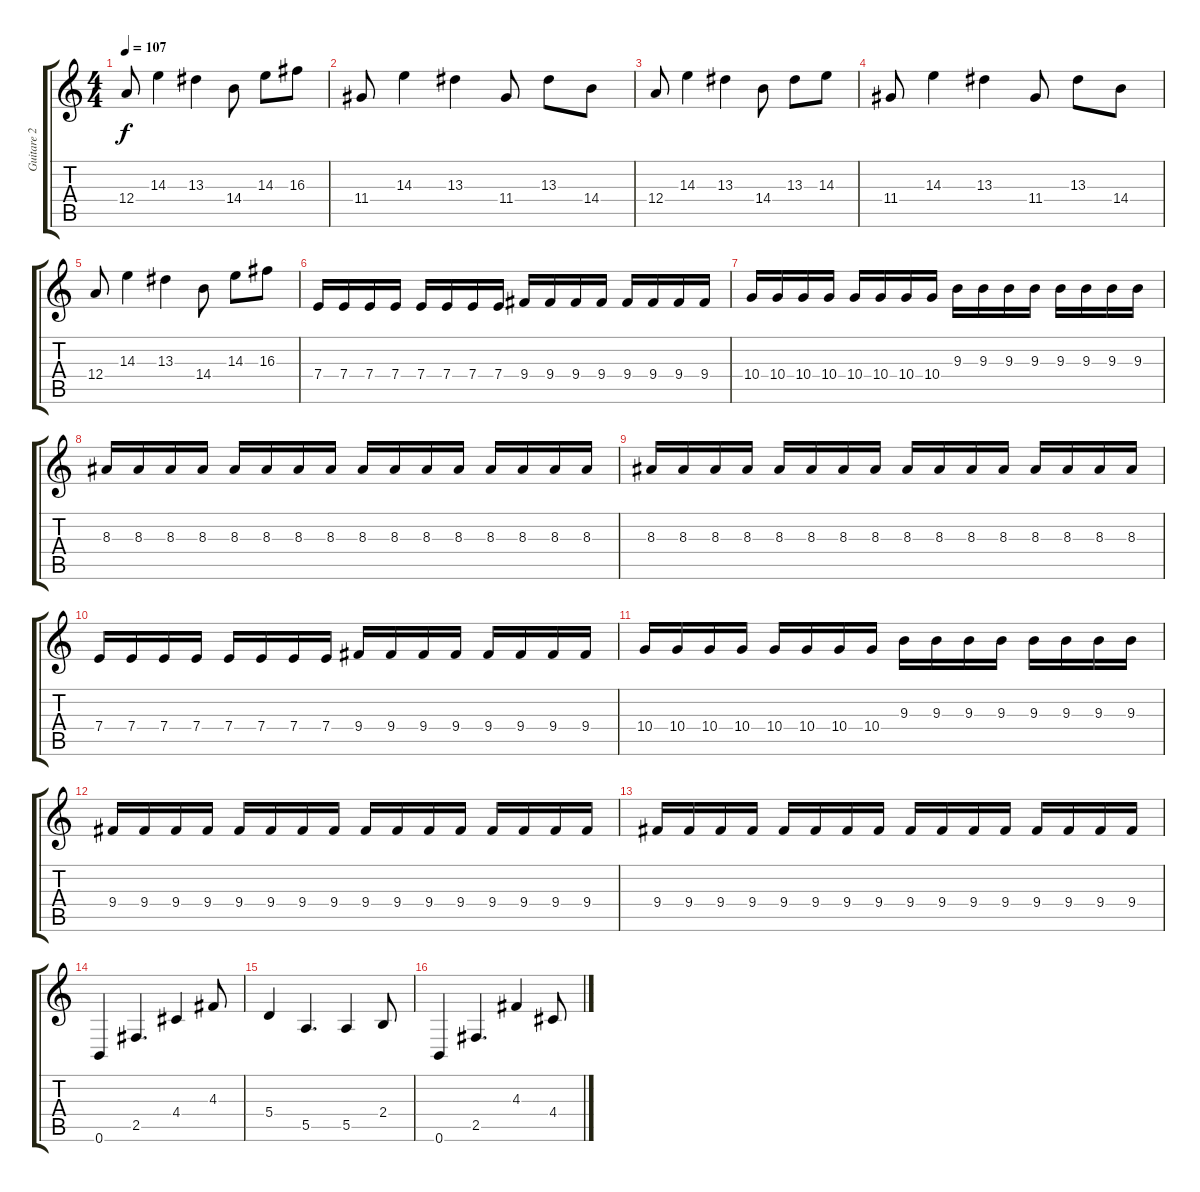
\track ("Guitare 2" "Guitare 2") {instrument distortionguitar}
\staff {score tabs}
\tuning (B3 Gb3 D3 A2 E2 B1) {hide}
\ts (4 4)
\tempo 107
\clef g2
\ks c
12.4.8{dy f} 14.3.4 13.3.4 14.4.8 14.3.8 16.3.8 |
11.4.8 14.3.4 13.3.4 11.4.8 13.3.8 14.4.8 |
12.4.8 14.3.4 13.3.4 14.4.8 13.3.8 14.3.8 |
11.4.8 14.3.4 13.3.4 11.4.8 13.3.8 14.4.8 |
12.4.8 14.3.4 13.3.4 14.4.8 14.3.8 16.3.8 |
7.4.16 7.4.16 7.4.16 7.4.16 7.4.16 7.4.16 7.4.16 7.4.16 9.4.16 9.4.16 9.4.16 9.4.16 9.4.16 9.4.16 9.4.16 9.4.16 |
10.4.16 10.4.16 10.4.16 10.4.16 10.4.16 10.4.16 10.4.16 10.4.16 9.3.16 9.3.16 9.3.16 9.3.16 9.3.16 9.3.16 9.3.16 9.3.16 |
8.3.16 8.3.16 8.3.16 8.3.16 8.3.16 8.3.16 8.3.16 8.3.16 8.3.16 8.3.16 8.3.16 8.3.16 8.3.16 8.3.16 8.3.16 8.3.16 |
8.3.16 8.3.16 8.3.16 8.3.16 8.3.16 8.3.16 8.3.16 8.3.16 8.3.16 8.3.16 8.3.16 8.3.16 8.3.16 8.3.16 8.3.16 8.3.16 |
7.4.16 7.4.16 7.4.16 7.4.16 7.4.16 7.4.16 7.4.16 7.4.16 9.4.16 9.4.16 9.4.16 9.4.16 9.4.16 9.4.16 9.4.16 9.4.16 |
10.4.16 10.4.16 10.4.16 10.4.16 10.4.16 10.4.16 10.4.16 10.4.16 9.3.16 9.3.16 9.3.16 9.3.16 9.3.16 9.3.16 9.3.16 9.3.16 |
9.4.16 9.4.16 9.4.16 9.4.16 9.4.16 9.4.16 9.4.16 9.4.16 9.4.16 9.4.16 9.4.16 9.4.16 9.4.16 9.4.16 9.4.16 9.4.16 |
9.4.16 9.4.16 9.4.16 9.4.16 9.4.16 9.4.16 9.4.16 9.4.16 9.4.16 9.4.16 9.4.16 9.4.16 9.4.16 9.4.16 9.4.16 9.4.16 |
0.6.4 2.5.4{d} 4.4.4 4.3.8 |
5.4.4 5.5.4{d} 5.5.4 2.4.8 |
0.6.4 2.5.4{d} 4.3.4 4.4.8
